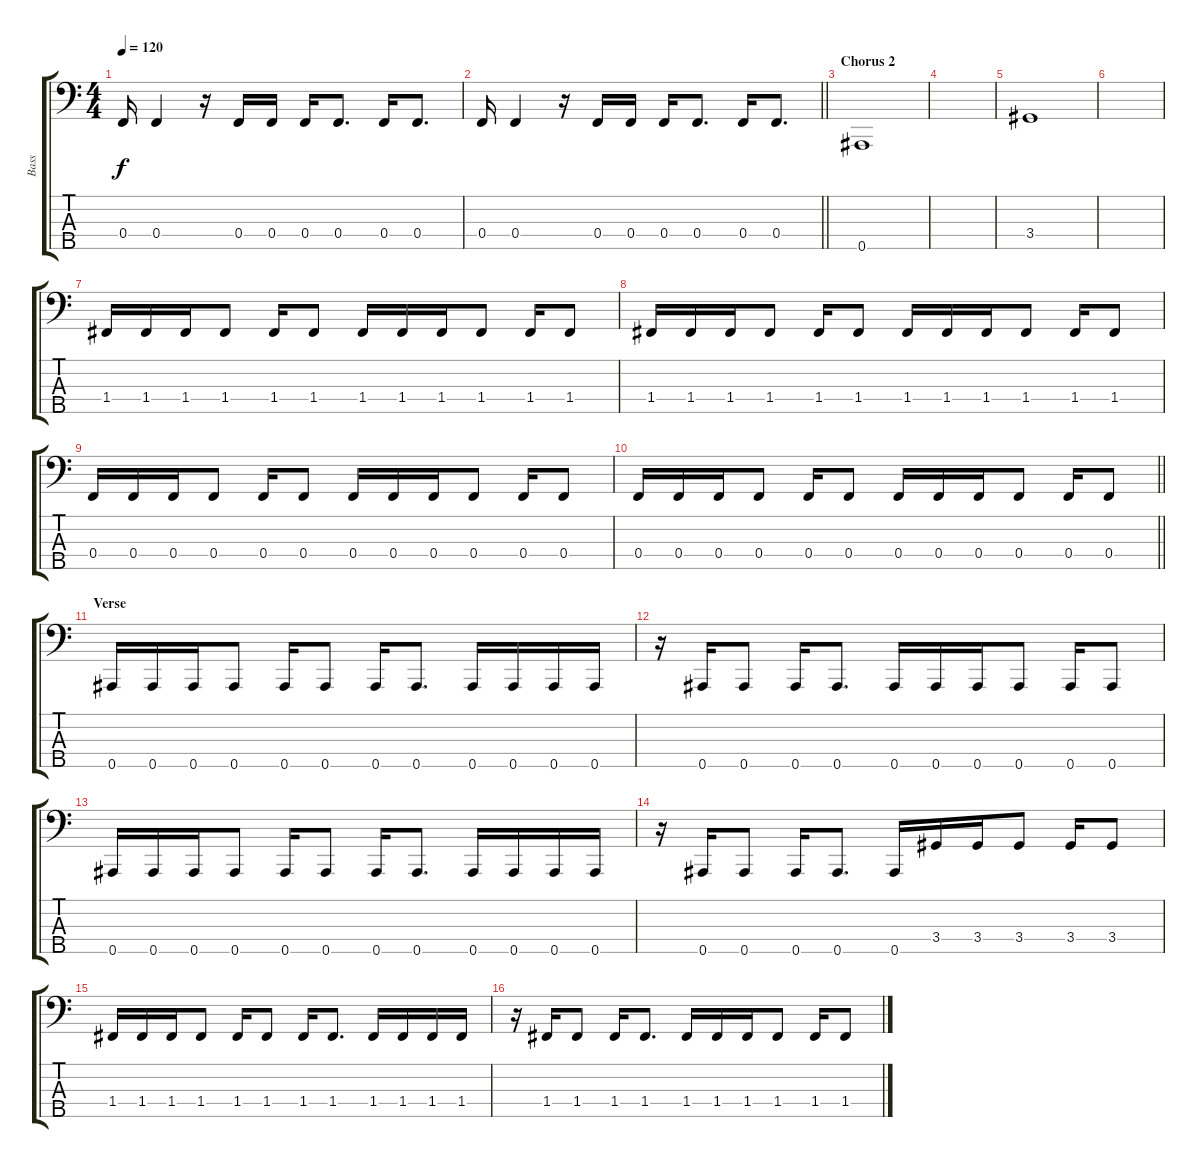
\track ("Bass" "Bass") {instrument electricbassfinger}
\staff {score tabs}
\tuning (Ab2 Eb2 Bb1 F1 Bb0) {hide}
\ts (4 4)
\tempo 120
\clef f4
\ks c
0.4.16{dy f} 0.4.4 r.16 0.4.16 0.4.16 0.4.16 0.4.8{d} 0.4.16 0.4.8{d} |
\barLineRight lightlight
0.4.16 0.4.4 r.16 0.4.16 0.4.16 0.4.16 0.4.8{d} 0.4.16 0.4.8{d} |
\section ("" "Chorus 2")
0.5.1 |
|
3.4.1 |
|
1.4.16 1.4.16 1.4.16 1.4.8 1.4.16 1.4.8 1.4.16 1.4.16 1.4.16 1.4.8 1.4.16 1.4.8 |
1.4.16 1.4.16 1.4.16 1.4.8 1.4.16 1.4.8 1.4.16 1.4.16 1.4.16 1.4.8 1.4.16 1.4.8 |
0.4.16 0.4.16 0.4.16 0.4.8 0.4.16 0.4.8 0.4.16 0.4.16 0.4.16 0.4.8 0.4.16 0.4.8 |
\barLineRight lightlight
0.4.16 0.4.16 0.4.16 0.4.8 0.4.16 0.4.8 0.4.16 0.4.16 0.4.16 0.4.8 0.4.16 0.4.8 |
\section ("" "Verse")
0.5.16 0.5.16 0.5.16 0.5.8 0.5.16 0.5.8 0.5.16 0.5.8{d} 0.5.16 0.5.16 0.5.16 0.5.16 |
r.16 0.5.16 0.5.8 0.5.16 0.5.8{d} 0.5.16 0.5.16 0.5.16 0.5.8 0.5.16 0.5.8 |
0.5.16 0.5.16 0.5.16 0.5.8 0.5.16 0.5.8 0.5.16 0.5.8{d} 0.5.16 0.5.16 0.5.16 0.5.16 |
r.16 0.5.16 0.5.8 0.5.16 0.5.8{d} 0.5.16 3.4.16 3.4.16 3.4.8 3.4.16 3.4.8 |
1.4.16 1.4.16 1.4.16 1.4.8 1.4.16 1.4.8 1.4.16 1.4.8{d} 1.4.16 1.4.16 1.4.16 1.4.16 |
r.16 1.4.16 1.4.8 1.4.16 1.4.8{d} 1.4.16 1.4.16 1.4.16 1.4.8 1.4.16 1.4.8
